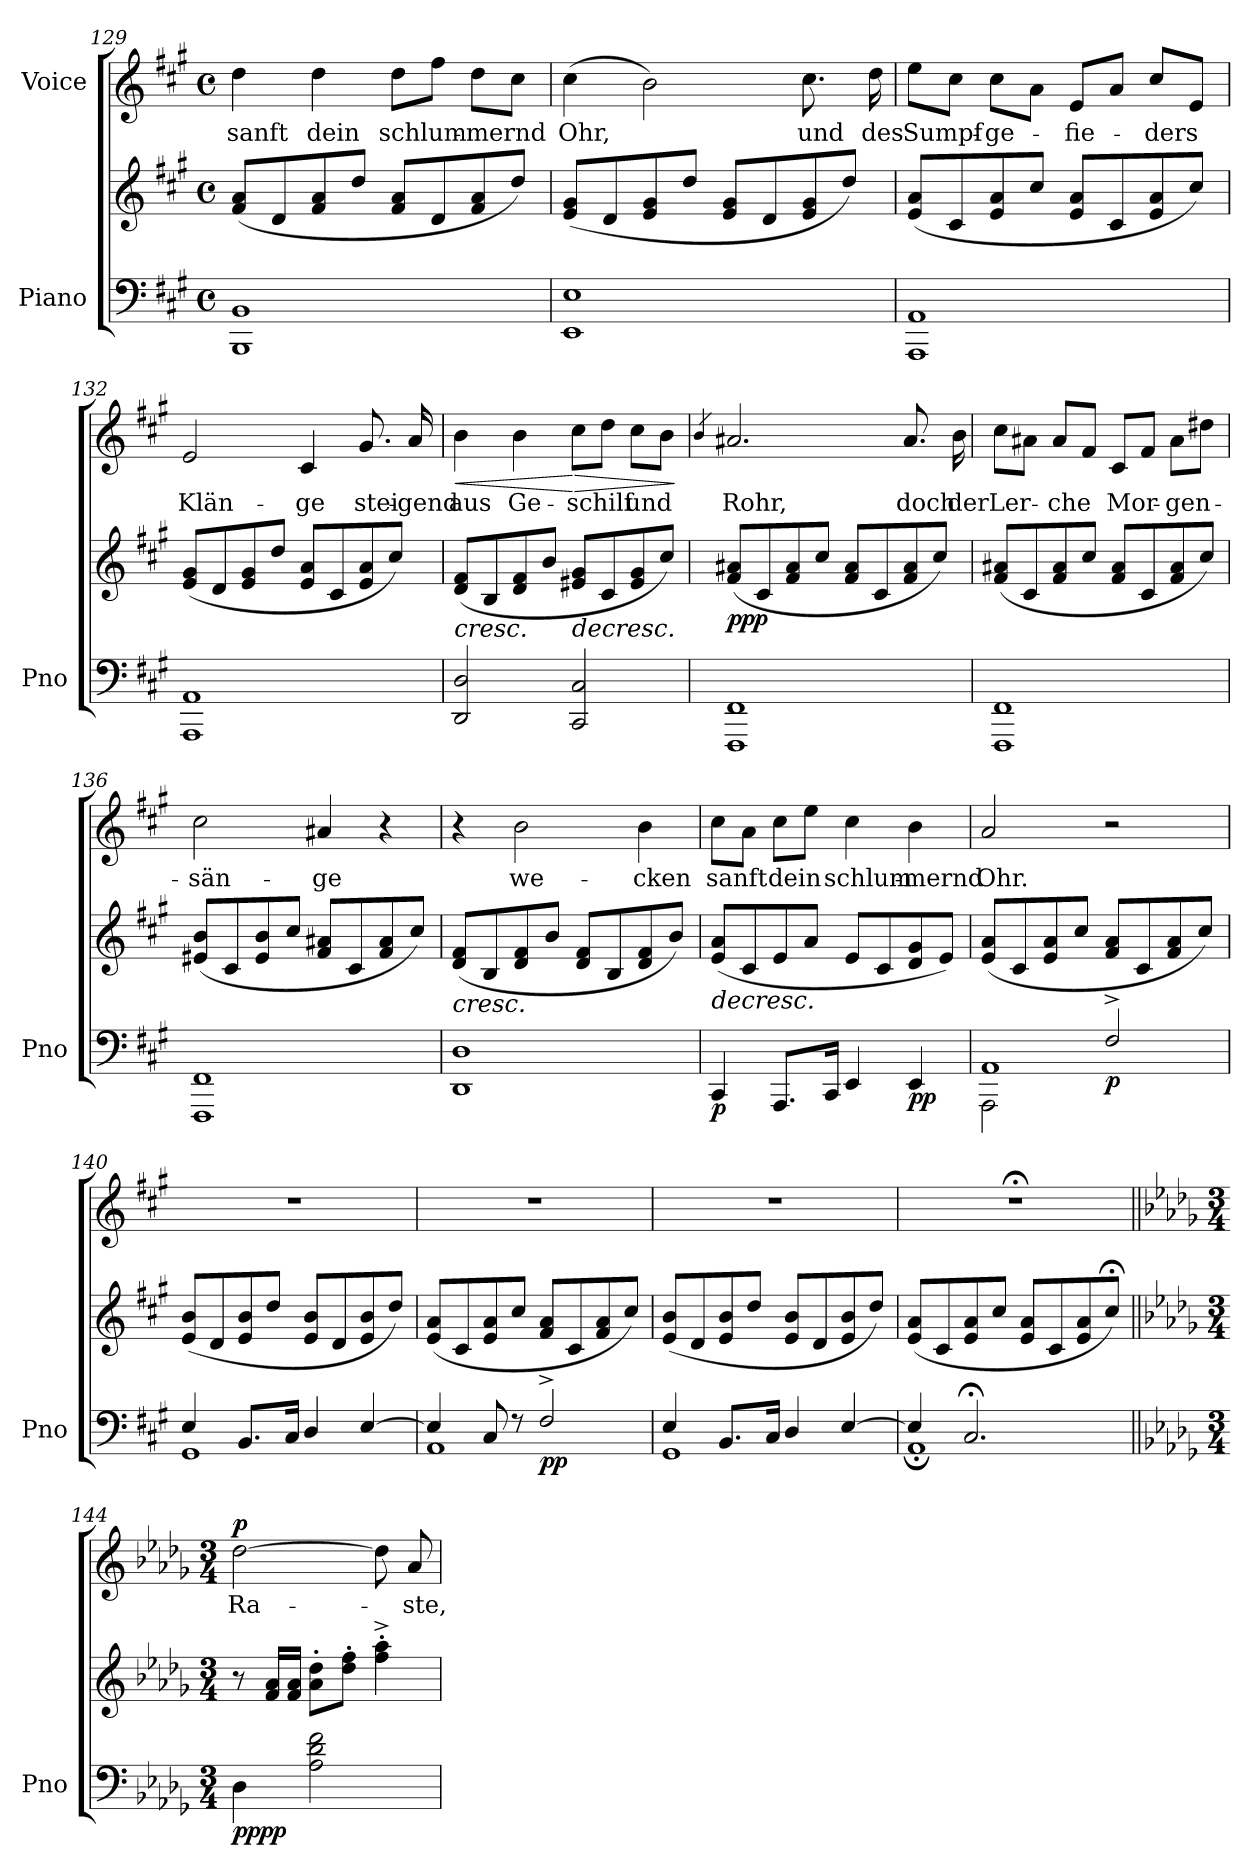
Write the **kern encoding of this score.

**kern	**kern	**dynam	**kern	**text	**dynam
*part2	*part2	*part2	*part1	*part1	*part1
*staff3	*staff2	*staff2/3	*staff1	*staff1	*staff1
*I"Piano	*	*	*I"Voice	*	*
*I'Pno	*	*	*	*	*
*clefF4	*clefG2	*	*clefG2	*	*
*k[f#c#g#]	*k[f#c#g#]	*	*k[f#c#g#]	*	*
*M4/4	*M4/4	*	*M4/4	*	*
*met(c)	*met(c)	*	*met(c)	*	*
=129	=129	=129	=129	=129	=129
!	!	!	!	!LO:LY:b	!
1BBB 1BB	(<8f#/ 8a/L	.	4dd\	sanft	.
.	8d/	.	.	.	.
!	!	!	!	!LO:LY:b	!
.	8f#/ 8a/	.	4dd\	dein	.
.	8dd/J	.	.	.	.
!	!	!	!	!LO:LY:b	!
.	8f#/ 8a/L	.	8dd\L	schlum-	.
.	8d/	.	8ff#\J	.	.
!	!	!	!	!LO:LY:b	!
.	8f#/ 8a/	.	8dd\L	-mernd	.
.	8dd/J)	.	8cc#\J	.	.
=130	=130	=130	=130	=130	=130
!	!	!	!	!LO:LY:b	!
1EE 1E	(<8e/ 8g#/L	.	(>4cc#\	Ohr,	.
.	8d/	.	.	.	.
.	8e/ 8g#/	.	2b\)	.	.
.	8dd/J	.	.	.	.
.	8e/ 8g#/L	.	.	.	.
.	8d/	.	.	.	.
!	!	!	!	!LO:LY:b	!
.	8e/ 8g#/	.	8.cc#\	und	.
.	8dd/J)	.	.	.	.
!	!	!	!	!LO:LY:b	!
.	.	.	16dd\	des	.
!!LO:LB:g=z
=131	=131	=131	=131	=131	=131
!	!	!	!	!LO:LY:b	!
1AAA 1AA	(<8e/ 8a/L	.	8ee\L	Sumpf-	.
.	8c#/	.	8cc#\J	.	.
!	!	!	!	!LO:LY:b	!
.	8e/ 8a/	.	8cc#\L	-ge-	.
.	8cc#/J	.	8a\J	.	.
!	!	!	!	!LO:LY:b	!
.	8e/ 8a/L	.	8e/L	-fie-	.
.	8c#/	.	8a/J	.	.
!	!	!	!	!LO:LY:b	!
.	8e/ 8a/	.	8cc#/L	-ders	.
.	8cc#/J)	.	8e/J	.	.
=132	=132	=132	=132	=132	=132
!	!	!	!	!LO:LY:b	!
1AAA 1AA	(<8e/ 8g#/L	.	2e/	Klän-	.
.	8d/	.	.	.	.
.	8e/ 8g#/	.	.	.	.
.	8dd/J	.	.	.	.
!	!	!	!	!LO:LY:b	!
.	8e/ 8a/L	.	4c#/	-ge	.
.	8c#/	.	.	.	.
!	!	!	!	!LO:LY:b	!
.	8e/ 8a/	.	8.g#/	stei-	.
.	8cc#/J)	.	.	.	.
!	!	!	!	!LO:LY:b	!
.	.	.	16a/	-gend	.
=133	=133	=133	=133	=133	=133
!	!	!LO:HP:b	!	!LO:LY:b	!LO:HP:b
2DD/ 2D/	(<8d/ 8f#/L	<	4b\	aus	<
.	8B/	.	.	.	.
!	!	!	!	!LO:LY:b	!
.	8d/ 8f#/	.	4b\	Ge-	.
.	8b/J	.	.	.	.
!	!	!LO:HP:b	!	!LO:LY:b	!LO:HP:n=1:b
2CC#/ 2C#/	8e#X/ 8g#/L	>	8cc#\L	-schilf	[ >
.	8c#/	.	8dd\J	.	.
!	!	!	!	!LO:LY:b	!
.	8e#/ 8g#/	.	8cc#\L	und	.
.	8cc#/J)	.	8b\J	.	.
.	.	[	.	.	]
=134	=134	=134	=134	=134	=134
.	.	.	4qb/	.	.
!	!	!LO:DY:b	!	!LO:LY:b	!
1FFF# 1FF#	(<8f#/ 8a#X/L	ppp	2.a#X/	Rohr,	.
.	8c#/	.	.	.	.
.	8f#/ 8a#/	.	.	.	.
.	8cc#/J	.	.	.	.
.	8f#/ 8a#/L	.	.	.	.
.	8c#/	.	.	.	.
!	!	!	!	!LO:LY:b	!
.	8f#/ 8a#/	.	8.a#/	doch	.
.	8cc#/J)	.	.	.	.
!	!	!	!	!LO:LY:b	!
.	.	.	16b\	der	.
!!LO:LB:g=z
=135	=135	=135	=135	=135	=135
!	!	!	!	!LO:LY:b	!
1FFF# 1FF#	(<8f#/ 8a#X/L	.	8cc#\L	Ler-	.
.	8c#/	.	8a#X\J	.	.
!	!	!	!	!LO:LY:b	!
.	8f#/ 8a#/	.	8a#/L	-che	.
.	8cc#/J	.	8f#/J	.	.
!	!	!	!	!LO:LY:b	!
.	8f#/ 8a#/L	.	8c#/L	Mor-	.
.	8c#/	.	8f#/J	.	.
!	!	!	!	!LO:LY:b	!
.	8f#/ 8a#/	.	8a#\L	-gen-	.
.	8cc#/J)	.	8dd#X\J	.	.
=136	=136	=136	=136	=136	=136
!	!	!	!	!LO:LY:b	!
1FFF# 1FF#	(<8e#X/ 8b/L	.	2cc#\	-sän-	.
.	8c#/	.	.	.	.
.	8e#/ 8b/	.	.	.	.
.	8cc#/J	.	.	.	.
!	!	!	!	!LO:LY:b	!
.	8f#/ 8a#X/L	.	4a#X/	-ge	.
.	8c#/	.	.	.	.
.	8f#/ 8a#/	.	4r	.	.
.	8cc#/J)	.	.	.	.
=137	=137	=137	=137	=137	=137
!	!	!LO:HP:b	!	!	!
1DD 1D	(<8d/ 8f#/L	<	4r	.	.
.	8B/	.	.	.	.
!	!	!	!	!LO:LY:b	!
.	8d/ 8f#/	.	2b\	we-	.
.	8b/J	.	.	.	.
.	8d/ 8f#/L	.	.	.	.
.	8B/	.	.	.	.
!	!	!	!	!LO:LY:b	!
.	8d/ 8f#/	.	4b\	-cken	.
.	8b/J)	.	.	.	.
.	.	]	.	.	.
=138	=138	=138	=138	=138	=138
!	!	!LO:HP:b	!	!LO:LY:b	!
!	!	!LO:DY:n=1:b=2	!	!	!
4CC#/	(<8e/ 8a/L	> p	8cc#\L	sanft	.
.	8c#/	.	8a\J	.	.
!	!	!	!	!LO:LY:b	!
8.AAA/L	8e/	.	8cc#\L	dein	.
.	8a/J	.	8ee\J	.	.
16CC#/Jk	.	.	.	.	.
!	!	!	!	!LO:LY:b	!
4EE/	8e/L	[	4cc#\	schlum-	.
.	8c#/	.	.	.	.
!	!	!LO:DY:n=2:b=2	!	!LO:LY:b	!
4EE/	8d/ 8g#/	pp	4b\	-mernd	.
.	8e/J)	.	.	.	.
!!LO:LB:g=z
=139	=139	=139	=139	=139	=139
*^	*	*	*	*	*
!	!	!	!	!	!LO:LY:b	!
2AAA\	1AA	(<8e/ 8a/L	.	2a/	Ohr.	.
.	.	8c#/	.	.	.	.
.	.	8e/ 8a/	.	.	.	.
.	.	8cc#/J	.	.	.	.
!	!	!	!LO:DY:b=2	!	!	!
2F#^/	.	8f#/ 8a/L	p	2r	.	.
.	.	8c#/	.	.	.	.
.	.	8f#/ 8a/	.	.	.	.
.	.	8cc#/J)	.	.	.	.
=140	=140	=140	=140	=140	=140	=140
4E/	1GG#	(<8e/ 8b/L	.	1r	.	.
.	.	8d/	.	.	.	.
8.BB/L	.	8e/ 8b/	.	.	.	.
.	.	8dd/J	.	.	.	.
16C#/Jk	.	.	.	.	.	.
4D/	.	8e/ 8b/L	.	.	.	.
.	.	8d/	.	.	.	.
[4E/	.	8e/ 8b/	.	.	.	.
.	.	8dd/J)	.	.	.	.
=141	=141	=141	=141	=141	=141	=141
*	*	*	*	*^	*	*
4E/]	1AA	(<8e/ 8a/L	.	1r	2ryy	.	.
.	.	8c#/	.	.	.	.	.
8C#/	.	8e/ 8a/	.	.	.	.	.
8r	.	8cc#/J	.	.	.	.	.
*	*	*	*	*MM91	*	*	*
!	!	!	!LO:DY:b=2	!	!	!	!
2F#^/	.	8f#/ 8a/L	pp	.	2ryy	.	.
.	.	8c#/	.	.	.	.	.
.	.	8f#/ 8a/	.	.	.	.	.
.	.	8cc#/J)	.	.	.	.	.
*	*	*	*	*v	*v	*	*
=142	=142	=142	=142	=142	=142	=142
*	*	*	*	*MM90	*	*
4E/	1GG#	(<8e/ 8b/L	.	1r	.	.
.	.	8d/	.	.	.	.
8.BB/L	.	8e/ 8b/	.	.	.	.
.	.	8dd/J	.	.	.	.
16C#/Jk	.	.	.	.	.	.
4D/	.	8e/ 8b/L	.	.	.	.
.	.	8d/	.	.	.	.
[4E/	.	8e/ 8b/	.	.	.	.
.	.	8dd/J)	.	.	.	.
=143	=143	=143	=143	=143	=143	=143
*	*	*	*	*MM88	*	*
*	*	*	*	*^	*	*
4E/]	1AA;	(<8e/ 8a/L	.	1r;<	2ryy	.	.
.	.	8c#/	.	.	.	.	.
2.C#;</	.	8e/ 8a/	.	.	.	.	.
.	.	8cc#/J	.	.	.	.	.
*	*	*	*	*MM84	*	*	*
.	.	8e/ 8a/L	.	.	2ryy	.	.
.	.	8c#/	.	.	.	.	.
.	.	8e/ 8a/	.	.	.	.	.
.	.	8cc#;</J)	.	.	.	.	.
*v	*v	*	*	*	*	*	*
.	.	]	.	.	.	.
*	*	*	*v	*v	*	*
!!LO:LB:g=z
=144||	=144||	=144||	=144||	=144||	=144||
*k[b-e-a-d-g-]	*k[b-e-a-d-g-]	*	*k[b-e-a-d-g-]	*	*
*M3/4	*M3/4	*	*M3/4	*	*
*	*	*	*^	*	*
!	!	!	!LO:TX:a:B:t=Wie oben	!	!	!
!	!	!LO:DY:b=2	!	!	!LO:LY:b	!
!	!	!LO:DY:n=1:b	!	!	!	!LO:DY:a
*	*	*	*v	*v	*	*
4D-\	8r	p ppp	[2dd-\	Ra-	p
.	16f/ 16a-/LL	.	.	.	.
.	16f/ 16a-/JJ	.	.	.	.
2A-\ 2d-\ 2f\	8a-\' 8dd-\'L	.	.	.	.
.	8dd-\' 8ff\'J	.	.	.	.
.	4ff\'^ 4aa-\'^	.	8dd-\]	.	.
!	!	!	!	!LO:LY:b	!
.	.	.	8a-/	-ste,	.
=	=	=	=	=	=
*-	*-	*-	*-	*-	*-
